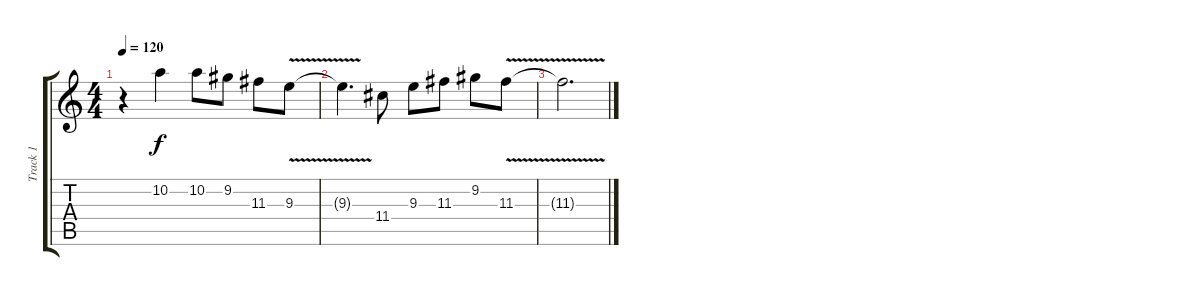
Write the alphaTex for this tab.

\track ("Track 1" "Track 1") {instrument distortionguitar}
\staff {score tabs}
\tuning (E4 B3 G3 D3 A2 E2) {hide}
\ts (4 4)
\tempo 120
\clef g2
\ks c
r.4{dy f} 10.2.4 10.2.8 9.2.8 11.3.8{volume 3} 9.3{v}.8 |
9.3{t}.4{d} 11.4.8 9.3.8 11.3.8 9.2.8 11.3{v}.8{volume 1} |
11.3{t}.2{d}
